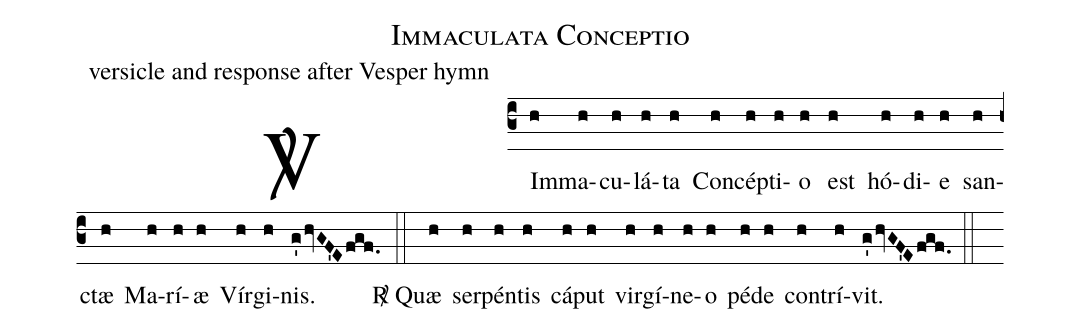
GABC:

name: Immaculata Conceptio;
office-part: versicle and response after Vesper hymn Ave Maris Stella on Feast of Immaculate Conception;
def-m1:\ifx\vrlinebreak\undefined\else\if\vrlinebreak T;
def-m2:\fi\fi;
%%
% The syntax in this part is called gabc. Please refer to http://home.gna.org/gregorio/gabc/#basis

(c3)<sp>V/</sp>~{I}m(h)ma(h)cu(h)lá(h)ta(h) Con(h)cép(h)ti(h)o(h) est(h) hó(h)di(h)e(h) san(h)ctæ(h) Ma(h)rí(h)æ(h) Vír(h)gi(h)nis.(g'hvGF'Efgf.) (::[em1]Z[em2])
<sp>R/</sp>~Quæ(h) ser(h)pén(h)tis(h) cá(h)put(h) vir(h)gí(h)ne(h)o(h) pé(h)de(h) con(h)trí(h)vit.(g'hvGF'Efgf.) (::)
